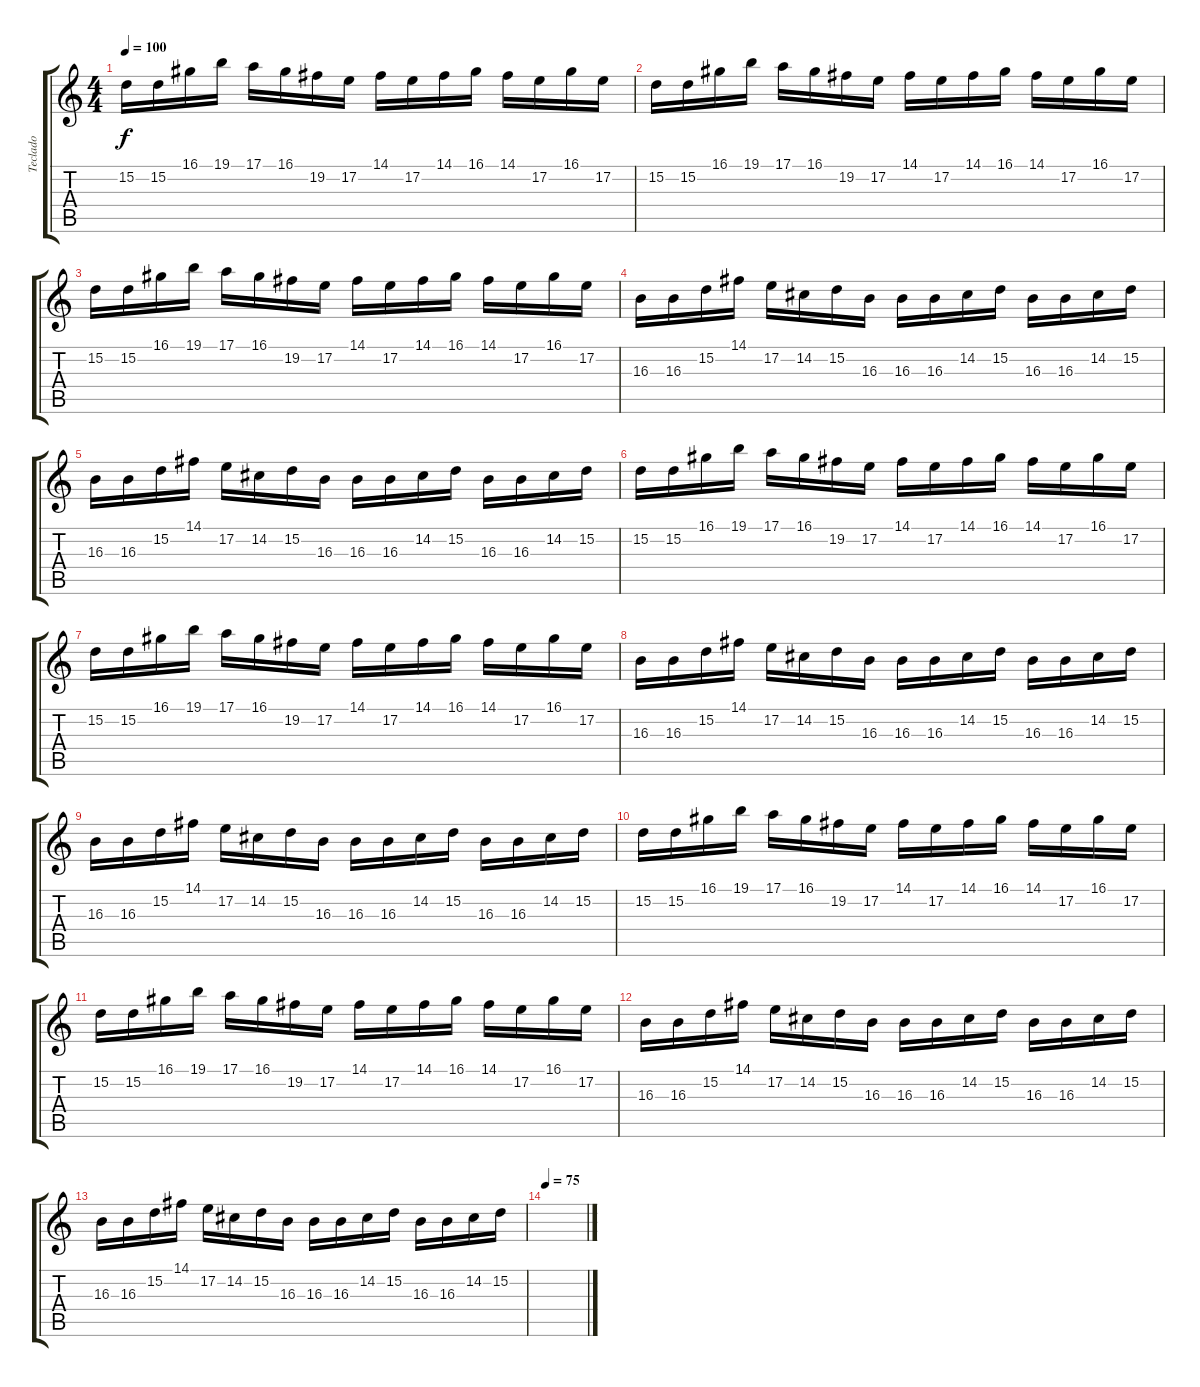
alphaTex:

\track ("Teclado" "Teclado") {instrument fx1rain}
\staff {score tabs}
\tuning (E4 B3 G3 D3 A2 E2) {hide}
\ts (4 4)
\tempo 100
\clef g2
\ks c
15.2.16{dy f} 15.2.16 16.1.16 19.1.16 17.1.16 16.1.16 19.2.16 17.2.16 14.1.16 17.2.16 14.1.16 16.1.16 14.1.16 17.2.16 16.1.16 17.2.16 |
15.2.16 15.2.16 16.1.16 19.1.16 17.1.16 16.1.16 19.2.16 17.2.16 14.1.16 17.2.16 14.1.16 16.1.16 14.1.16 17.2.16 16.1.16 17.2.16 |
15.2.16 15.2.16 16.1.16 19.1.16 17.1.16 16.1.16 19.2.16 17.2.16 14.1.16 17.2.16 14.1.16 16.1.16 14.1.16 17.2.16 16.1.16 17.2.16 |
16.3.16 16.3.16 15.2.16 14.1.16 17.2.16 14.2.16 15.2.16 16.3.16 16.3.16 16.3.16 14.2.16 15.2.16 16.3.16 16.3.16 14.2.16 15.2.16 |
16.3.16 16.3.16 15.2.16 14.1.16 17.2.16 14.2.16 15.2.16 16.3.16 16.3.16 16.3.16 14.2.16 15.2.16 16.3.16 16.3.16 14.2.16 15.2.16 |
15.2.16 15.2.16 16.1.16 19.1.16 17.1.16 16.1.16 19.2.16 17.2.16 14.1.16 17.2.16 14.1.16 16.1.16 14.1.16 17.2.16 16.1.16 17.2.16 |
15.2.16 15.2.16 16.1.16 19.1.16 17.1.16 16.1.16 19.2.16 17.2.16 14.1.16 17.2.16 14.1.16 16.1.16 14.1.16 17.2.16 16.1.16 17.2.16 |
16.3.16 16.3.16 15.2.16 14.1.16 17.2.16 14.2.16 15.2.16 16.3.16 16.3.16 16.3.16 14.2.16 15.2.16 16.3.16 16.3.16 14.2.16 15.2.16 |
16.3.16 16.3.16 15.2.16 14.1.16 17.2.16 14.2.16 15.2.16 16.3.16 16.3.16 16.3.16 14.2.16 15.2.16 16.3.16 16.3.16 14.2.16 15.2.16 |
15.2.16 15.2.16 16.1.16 19.1.16 17.1.16 16.1.16 19.2.16 17.2.16 14.1.16 17.2.16 14.1.16 16.1.16 14.1.16 17.2.16 16.1.16 17.2.16 |
15.2.16 15.2.16 16.1.16 19.1.16 17.1.16 16.1.16 19.2.16 17.2.16 14.1.16 17.2.16 14.1.16 16.1.16 14.1.16 17.2.16 16.1.16 17.2.16 |
16.3.16 16.3.16 15.2.16 14.1.16 17.2.16 14.2.16 15.2.16 16.3.16 16.3.16 16.3.16 14.2.16 15.2.16 16.3.16 16.3.16 14.2.16 15.2.16 |
16.3.16 16.3.16 15.2.16 14.1.16 17.2.16 14.2.16 15.2.16 16.3.16 16.3.16 16.3.16 14.2.16 15.2.16 16.3.16 16.3.16 14.2.16 15.2.16 |
\tempo 75
